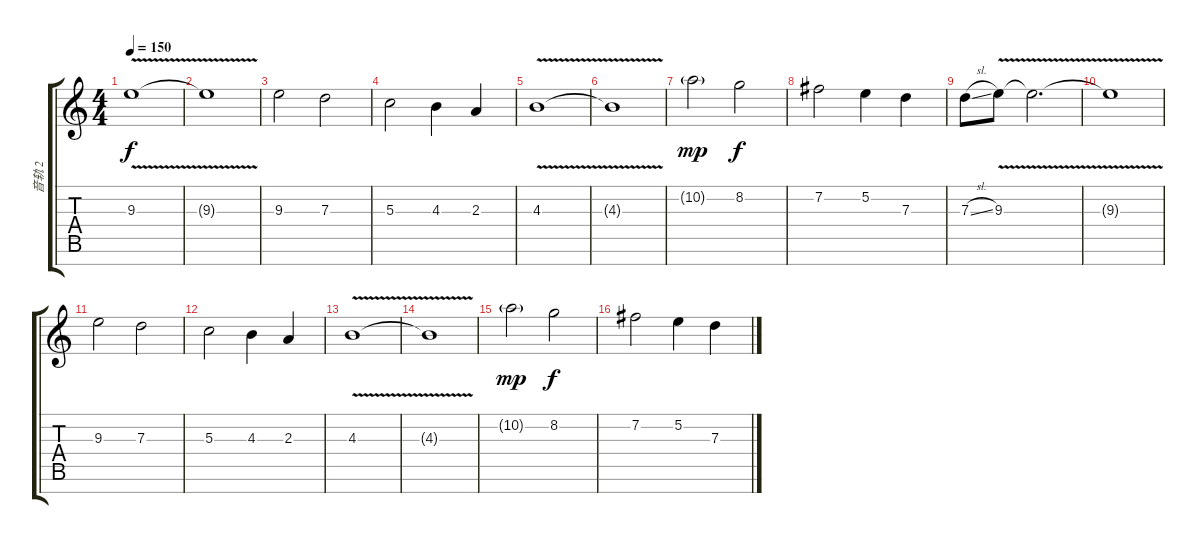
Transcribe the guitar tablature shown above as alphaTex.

\track ("音轨 2" "音轨 2") {instrument distortionguitar}
\staff {score tabs}
\tuning (E4 B3 G3 D3 A2 E2 B1) {hide}
\ts (4 4)
\tempo 150
\clef g2
\ks c
9.3{v}.1{dy f} |
9.3{t}.1 |
9.3.2 7.3.2 |
5.3.2 4.3.4 2.3.4 |
4.3{v}.1 |
4.3{t}.1 |
10.2{g}.2{dy mp} 8.2.2{dy f} |
7.2.2 5.2.4 7.3.4 |
7.3{sl}.8 9.3{v}.8 9.3{t}.2{d} |
9.3{v t}.1 |
9.3.2 7.3.2 |
5.3.2 4.3.4 2.3.4 |
4.3{v}.1 |
4.3{t}.1 |
10.2{g}.2{dy mp} 8.2.2{dy f} |
7.2.2 5.2.4 7.3.4
